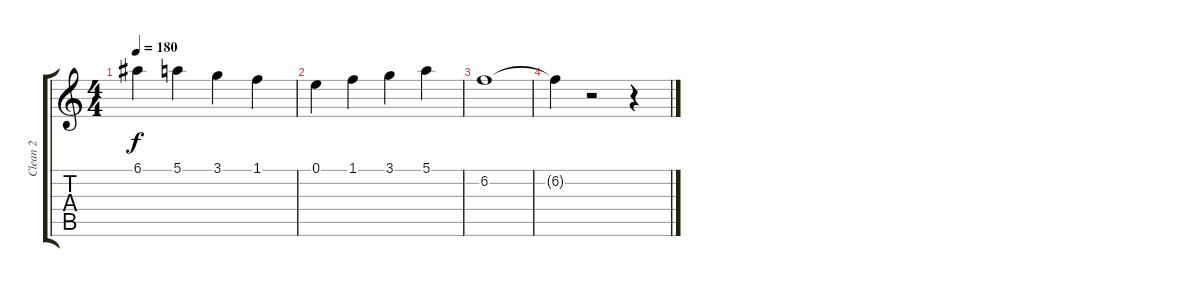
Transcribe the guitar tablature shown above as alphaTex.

\track ("Clean 2" "Clean 2") {instrument electricguitarclean}
\staff {score tabs}
\tuning (E4 B3 G3 D3 A2 E2) {hide}
\ts (4 4)
\tempo 180
\clef g2
\ks c
6.1.4{dy f} 5.1.4 3.1.4 1.1.4 |
0.1.4 1.1.4 3.1.4 5.1.4 |
6.2.1 |
6.2{t}.4 r.2 r.4
